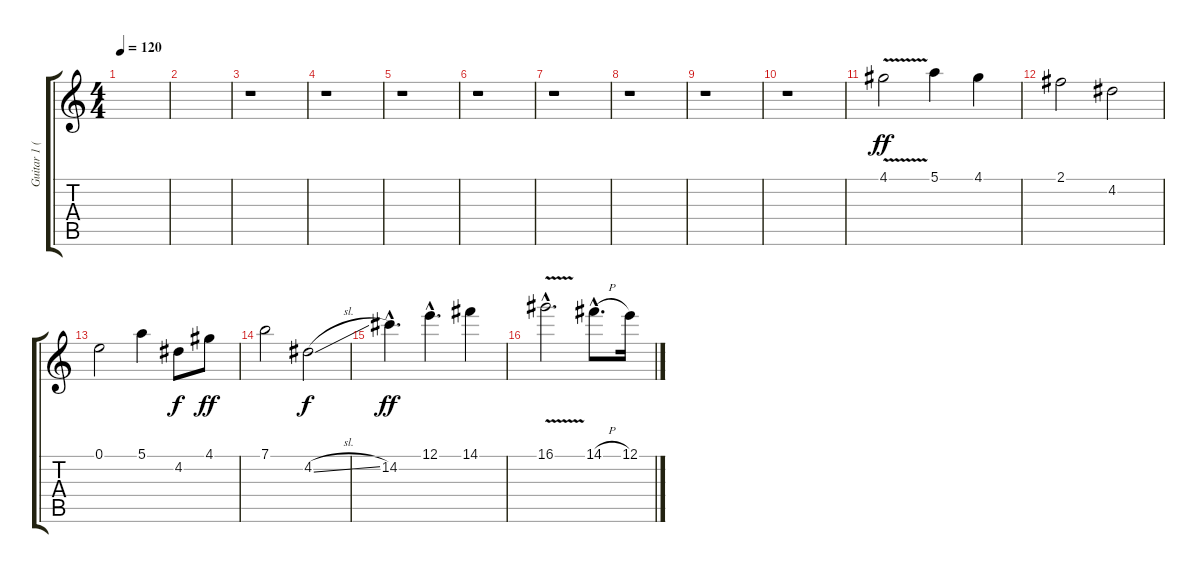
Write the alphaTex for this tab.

\track ("Guitar 1 (Dist.)" "Guitar 1 (") {instrument distortionguitar}
\staff {score tabs}
\tuning (E4 B3 G3 D3 A2 E2) {hide}
\ts (4 4)
\tempo 120
\clef g2
\ks c
|
|
r.1 |
r.1 |
r.1 |
r.1 |
r.1 |
r.1 |
r.1 |
r.1 |
4.1{v}.2{dy ff} 5.1.4 4.1.4 |
2.1.2 4.2.2 |
0.1.2 5.1.4 4.2.8{dy f} 4.1.8{dy ff} |
7.1.2 4.2{sl}.2{dy f} |
14.2{hac}.4{d dy ff} 12.1{hac}.4{d} 14.1.4 |
16.1{v hac}.2{d} 14.1{h hac}.8{d} 12.1{h}.16
